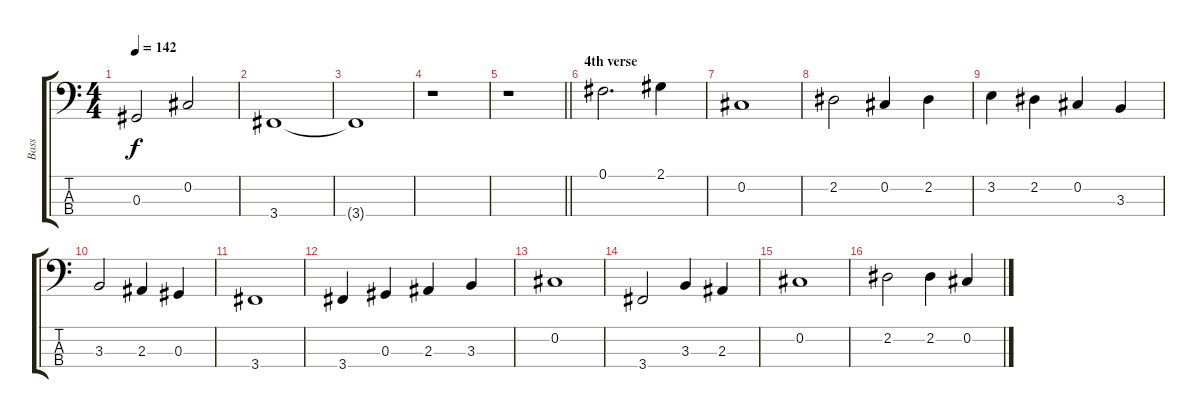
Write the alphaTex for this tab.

\track ("Bass" "Bass") {instrument electricbassfinger}
\staff {score tabs}
\tuning (Gb2 Db2 Ab1 Eb1) {hide}
\ts (4 4)
\tempo 142
\clef f4
\ks c
0.3.2{dy f} 0.2.2 |
3.4.1 |
3.4{t}.1 |
r.1 |
\barLineRight lightlight
r.1 |
\section ("" "4th verse")
0.1.2{d} 2.1.4 |
0.2.1 |
2.2.2 0.2.4 2.2.4 |
3.2.4 2.2.4 0.2.4 3.3.4 |
3.3.2 2.3.4 0.3.4 |
3.4.1 |
3.4.4 0.3.4 2.3.4 3.3.4 |
0.2.1 |
3.4.2 3.3.4 2.3.4 |
0.2.1 |
2.2.2 2.2.4 0.2.4
